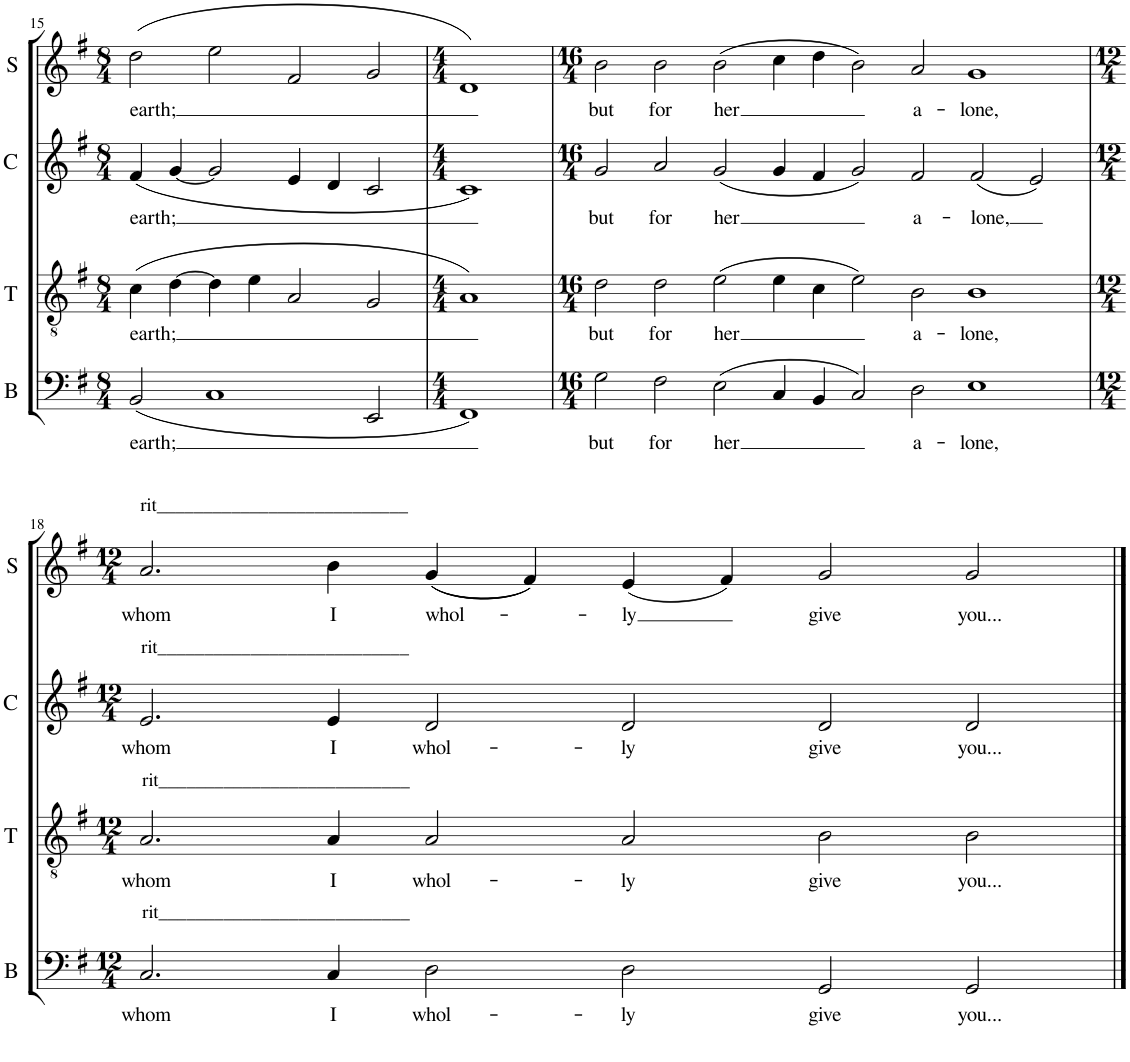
**kern	**text	**kern	**text	**kern	**text	**kern	**text
*part4	*part4	*part3	*part3	*part2	*part2	*part1	*part1
*staff4	*staff4	*staff3	*staff3	*staff2	*staff2	*staff1	*staff1
*I"Bassi	*	*I"Tenori	*	*I"Contralti	*	*I"Soprani	*
*I'B	*	*I'T	*	*I'C	*	*I'S	*
!!LO:PB:g=z
*clefF4	*	*clefGv2	*	*clefG2	*	*clefG2	*
*	*	*	*	*	*	*Trd1c2	*
*k[f#]	*	*k[f#]	*	*k[f#]	*	*k[f#]	*
*M8/4	*	*M8/4	*	*M8/4	*	*M8/4	*
=15	=15	=15	=15	=15	=15	=15	=15
!	!LO:LY:b	!	!LO:LY:b	!	!LO:LY:b	!	!LO:LY:b
(2BB/	earth;	(4c\	earth;	(4f#/	earth;	(2dd\	earth;
.	.	[4d\	.	[4g/	.	.	.
1C	.	4d\]	.	2g/]	.	2ee\	.
.	.	4e\	.	.	.	.	.
.	.	2A/	.	4e/	.	2f#/	.
.	.	.	.	4d/	.	.	.
2EE/	.	2G/	.	2c/	.	2g/	.
=16	=16	=16	=16	=16	=16	=16	=16
*M4/4	*	*M4/4	*	*M4/4	*	*M4/4	*
1FF#)	.	1A)	.	1c)	.	1d)	.
=17	=17	=17	=17	=17	=17	=17	=17
*M16/4	*	*M16/4	*	*M16/4	*	*M16/4	*
!	!LO:LY:b	!	!LO:LY:b	!	!LO:LY:b	!	!LO:LY:b
2G\	but	2d\	but	2g/	but	2b\	but
!	!LO:LY:b	!	!LO:LY:b	!	!LO:LY:b	!	!LO:LY:b
2F#\	for	2d\	for	2a/	for	2b\	for
!	!LO:LY:b	!	!LO:LY:b	!	!LO:LY:b	!	!LO:LY:b
(2E\	her	(2e\	her	(2g/	her	(2b\	her
4C/	.	4e\	.	4g/	.	4cc\	.
4BB/	.	4c\	.	4f#/	.	4dd\	.
2C/)	.	2e\)	.	2g/)	.	2b\)	.
!	!LO:LY:b	!	!LO:LY:b	!	!LO:LY:b	!	!LO:LY:b
2D\	a-	2B\	a-	2f#/	a-	2a/	a-
!	!LO:LY:b	!	!LO:LY:b	!	!LO:LY:b	!	!LO:LY:b
1E	-lone,	1B	-lone,	(2f#/	-lone,	1g	-lone,
.	.	.	.	2e/)	.	.	.
!!LO:LB:g=z
=18	=18	=18	=18	=18	=18	=18	=18
*M12/4	*	*M12/4	*	*M12/4	*	*M12/4	*
!	!	!	!	!	!	!LO:TX:a:t=rit___________________________	!
!	!	!	!	!LO:TX:a:t=rit___________________________	!	!	!
!	!	!LO:TX:a:t=rit___________________________	!	!	!	!	!
!LO:TX:a:t=rit___________________________	!	!	!	!	!	!	!
!	!LO:LY:b	!	!LO:LY:b	!	!LO:LY:b	!	!LO:LY:b
2.C/	whom	2.A/	whom	2.e/	whom	2.a/	whom
!	!LO:LY:b	!	!LO:LY:b	!	!LO:LY:b	!	!LO:LY:b
4C/	I	4A/	I	4e/	I	4b\	I
!	!LO:LY:b	!	!LO:LY:b	!	!LO:LY:b	!	!LO:LY:b
2D\	whol-	2A/	whol-	2d/	whol-	((4g/	whol-
.	.	.	.	.	.	4f#/))	.
!	!LO:LY:b	!	!LO:LY:b	!	!LO:LY:b	!	!LO:LY:b
2D\	-ly	2A/	-ly	2d/	-ly	(4e/	-ly
.	.	.	.	.	.	4f#/)	.
!	!LO:LY:b	!	!LO:LY:b	!	!LO:LY:b	!	!LO:LY:b
2GG/	give	2B\	give	2d/	give	2g/	give
!	!LO:LY:b	!	!LO:LY:b	!	!LO:LY:b	!	!LO:LY:b
2GG/	you...	2B\	you...	2d/	you...	2g/	you...
==	==	==	==	==	==	==	==
*-	*-	*-	*-	*-	*-	*-	*-
